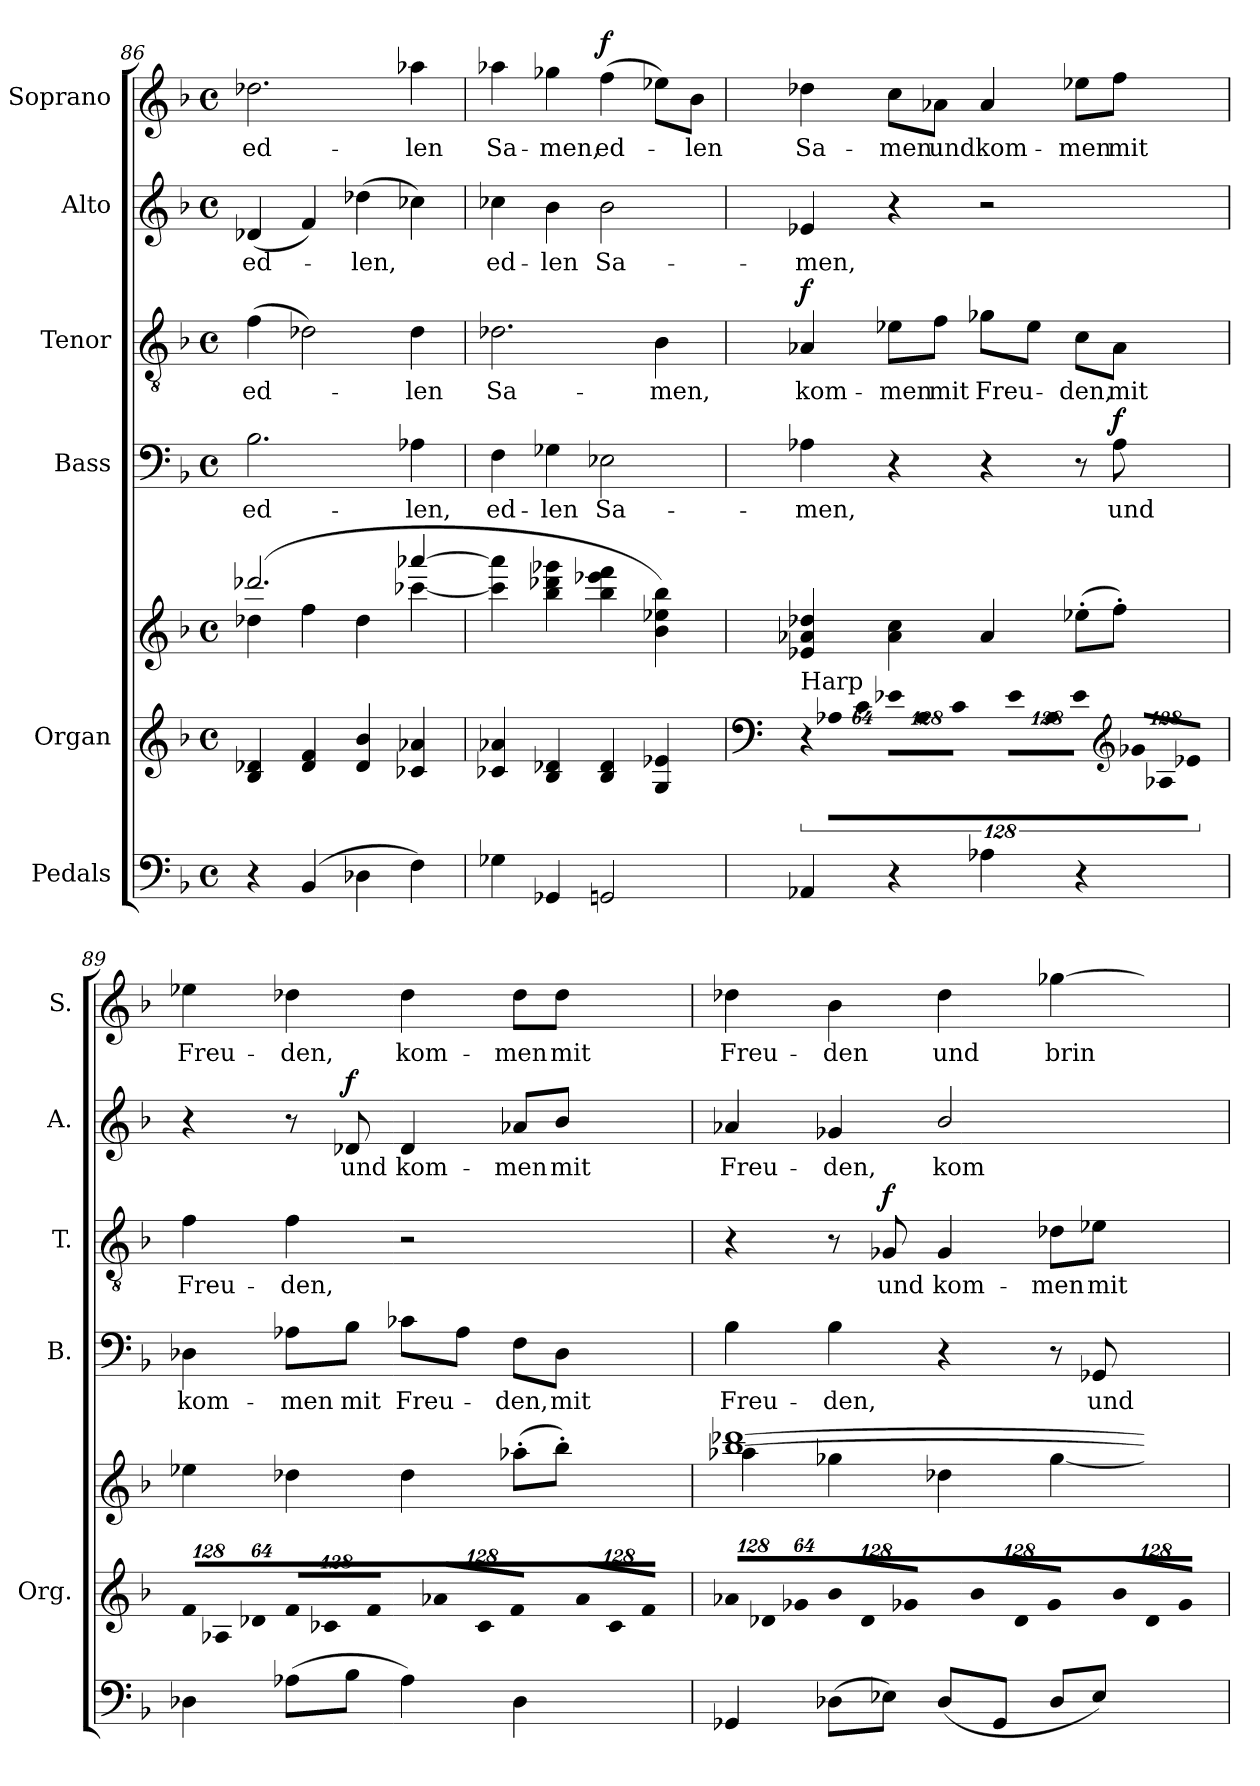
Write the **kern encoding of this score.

**kern	**kern	**kern	**kern	**text	**dynam	**kern	**text	**dynam	**kern	**text	**dynam	**kern	**text	**dynam
*part6	*part5	*part5	*part4	*part4	*part4	*part3	*part3	*part3	*part2	*part2	*part2	*part1	*part1	*part1
*staff7	*staff6	*staff5	*staff4	*staff4	*staff4	*staff3	*staff3	*staff3	*staff2	*staff2	*staff2	*staff1	*staff1	*staff1
*I"Pedals	*I"Organ	*	*I"Bass	*	*	*I"Tenor	*	*	*I"Alto	*	*	*I"Soprano	*	*
*	*I'Org.	*	*I'B.	*	*	*I'T.	*	*	*I'A.	*	*	*I'S.	*	*
*clefF4	*clefG2	*clefG2	*clefF4	*	*	*clefGv2	*	*	*clefG2	*	*	*clefG2	*	*
*	*	*	*	*	*	*ITrd7c12	*	*	*	*	*	*	*	*
*k[b-]	*k[b-]	*k[b-]	*k[b-]	*	*	*k[b-]	*	*	*k[b-]	*	*	*k[b-]	*	*
*F:	*F:	*F:	*F:	*	*	*F:	*	*	*F:	*	*	*F:	*	*
*M4/4	*M4/4	*M4/4	*M4/4	*	*	*M4/4	*	*	*M4/4	*	*	*M4/4	*	*
*met(c)	*met(c)	*met(c)	*met(c)	*	*	*met(c)	*	*	*met(c)	*	*	*met(c)	*	*
=86	=86	=86	=86	=86	=86	=86	=86	=86	=86	=86	=86	=86	=86	=86
*	*	*^	*	*	*	*	*	*	*	*	*	*	*	*
!	!	!	!	!	!LO:LY:b:color=#000000	!	!	!	!	!	!	!	!	!	!
!	!	!	!	!	!	!	!	!LO:LY:b:color=#000000	!	!	!	!	!	!	!
!	!	!	!	!	!	!	!	!	!	!	!LO:LY:b:color=#000000	!	!	!	!
!	!	!	!	!	!	!	!	!	!	!	!	!	!	!LO:LY:b:color=#000000	!
4r	4B-i/ 4d-Xi	(2.ddd-Xi/	4dd-Xi\	2.B-i\	ed-	.	(4Fi\	ed-	.	(4d-Xi/	ed-	.	2.dd-Xi\	ed-	.
(4BB-i/	4d-i/ 4fi	.	4ffi\	.	.	.	2D-Xi\)	.	.	4fi/)	.	.	.	.	.
!	!	!	!	!	!	!	!	!	!	!	!LO:LY:b:color=#000000	!	!	!	!
4D-Xi\	4d-i/ 4b-i	.	4dd-i\	.	.	.	.	.	.	(4dd-Xi\	-len,	.	.	.	.
!	!	!	!	!	!LO:LY:b:color=#000000	!	!	!	!	!	!	!	!	!	!
!	!	!	!	!	!	!	!	!LO:LY:b:color=#000000	!	!	!	!	!	!	!
!	!	!	!	!	!	!	!	!	!	!	!	!	!	!LO:LY:b:color=#000000	!
4Fi\)	4c-Xi/ 4a-Xi	[4aaa-Xi/	[4ccc-Xi\	4A-Xi\	-len,	.	4D-i\	-len	.	4cc-Xi\)	.	.	4aa-Xi\	-len	.
*	*	*v	*v	*	*	*	*	*	*	*	*	*	*	*	*
!!LO:LB:g=z
=87	=87	=87	=87	=87	=87	=87	=87	=87	=87	=87	=87	=87	=87	=87
*	*	*^	*	*	*	*	*	*	*	*	*	*	*	*
!	!	!	!	!	!LO:LY:b:color=#000000	!	!	!	!	!	!	!	!	!	!
*	*	*v	*v	*	*	*	*	*	*	*	*	*	*	*	*
*	*	*^	*	*	*	*	*	*	*	*	*	*	*	*
!	!	!	!	!	!	!	!	!LO:LY:b:color=#000000	!	!	!	!	!	!	!
*	*	*v	*v	*	*	*	*	*	*	*	*	*	*	*	*
*	*	*^	*	*	*	*	*	*	*	*	*	*	*	*
!	!	!	!	!	!	!	!	!	!	!	!LO:LY:b:color=#000000	!	!	!	!
*	*	*v	*v	*	*	*	*	*	*	*	*	*	*	*	*
*	*	*^	*	*	*	*	*	*	*	*	*	*	*	*
!	!	!	!	!	!	!	!	!	!	!	!	!	!	!LO:LY:b:color=#000000	!
*	*	*v	*v	*	*	*	*	*	*	*	*	*	*	*	*
4G-Xi\	4c-Xi/ 4a-Xi	4ccc-i\] 4aaa-i]	4Fi\	ed-	.	2.D-Xi\	Sa-	.	4cc-Xi\	ed-	.	4aa-Xi\	Sa-	.
!	!	!	!	!LO:LY:b:color=#000000	!	!	!	!	!	!	!	!	!	!
!	!	!	!	!	!	!	!	!	!	!LO:LY:b:color=#000000	!	!	!	!
!	!	!	!	!	!	!	!	!	!	!	!	!	!LO:LY:b:color=#000000	!
4GG-Xi/	4B-i/ 4d-Xi	4bb-i\ 4ddd-Xi 4ggg-Xi	4G-Xi\	-len	.	.	.	.	4b-i\	-len	.	4gg-Xi\	-men,	.
!	!	!	!	!LO:LY:b:color=#000000	!	!	!	!	!	!	!	!	!	!
!	!	!	!	!	!	!	!	!	!	!LO:LY:b:color=#000000	!	!	!	!
!	!	!	!	!	!	!	!	!	!	!	!	!	!LO:LY:b:color=#000000	!
2GGni/	4B-i/ 4d-i	4bb-i\ 4eee-Xi 4fffi	2E-Xi\	Sa-	.	.	.	.	2b-i\	Sa-	.	(4ffi\	ed-	f
!	!	!	!	!	!	!	!LO:LY:b:color=#000000	!	!	!	!	!	!	!
.	4Gi/ 4e-Xi	4b-i\ 4ee-Xi 4bb-i)	.	.	.	4BB-i\	-men,	.	.	.	.	8ee-Xi\L)	.	.
!	!	!	!	!	!	!	!	!	!	!	!	!	!LO:LY:b:color=#000000	!
.	.	.	.	.	.	.	.	.	.	.	.	8b-i\J	-len	.
=88	=88	=88	=88	=88	=88	=88	=88	=88	=88	=88	=88	=88	=88	=88
*	*clefF4	*	*	*	*	*	*	*	*	*	*	*	*	*
!	!LO:N:vis=8	!	!	!	!	!	!	!	!	!	!	!	!	!
!	!	!	!	!LO:LY:b:color=#000000	!	!	!	!	!	!	!	!	!	!
!	!	!	!	!	!	!	!LO:LY:b:color=#000000	!	!	!	!	!	!	!
!	!	!	!	!	!	!	!	!	!	!LO:LY:b:color=#000000	!	!	!	!
!	!LO:TX:a:t=Harp	!	!	!	!	!	!	!	!	!	!	!	!	!
!	!	!	!	!	!	!	!	!	!	!	!	!	!LO:LY:b:color=#000000	!
4AA-Xi/	1024%85r	4e-Xi/ 4a-Xi 4dd-Xi	4A-Xi\	-men,	.	4AA-Xi/	kom-	f	4e-Xi/	-men,	.	4dd-Xi\	Sa-	.
!	!LO:N:vis=8	!	!	!	!	!	!	!	!	!	!	!	!	!
.	1024%85A-Xi\L	.	.	.	.	.	.	.	.	.	.	.	.	.
!	!LO:N:vis=8	!	!	!	!	!	!	!	!	!	!	!	!	!
.	512%43ci\J	.	.	.	.	.	.	.	.	.	.	.	.	.
*	*Xbrackettup	*	*	*	*	*	*	*	*	*	*	*	*	*
!	!LO:N:vis=8	!	!	!	!	!	!	!	!	!	!	!	!	!
!	!	!	!	!	!	!	!LO:LY:b:color=#000000	!	!	!	!	!	!	!
!	!	!	!	!	!	!	!	!	!	!	!	!	!LO:LY:b:color=#000000	!
4r	1024%85e-Xi\L	4a-i\ 4cci	4r	.	.	8E-Xi\L	-men	.	4r	.	.	8cci\L	-men	.
!	!LO:N:vis=8	!	!	!	!	!	!	!	!	!	!	!	!	!
.	1024%85A-i\	.	.	.	.	.	.	.	.	.	.	.	.	.
!	!	!	!	!	!	!	!LO:LY:b:color=#000000	!	!	!	!	!	!	!
!	!	!	!	!	!	!	!	!	!	!	!	!	!LO:LY:b:color=#000000	!
.	.	.	.	.	.	8Fi\J	mit	.	.	.	.	8a-Xi\J	und	.
!	!LO:N:vis=8	!	!	!	!	!	!	!	!	!	!	!	!	!
.	512%43ci\J	.	.	.	.	.	.	.	.	.	.	.	.	.
!	!LO:N:vis=8	!	!	!	!	!	!	!	!	!	!	!	!	!
!	!	!	!	!	!	!	!LO:LY:b:color=#000000	!	!	!	!	!	!	!
!	!	!	!	!	!	!	!	!	!	!	!	!	!LO:LY:b:color=#000000	!
4A-Xi\	1024%85e-i\L	4a-i/	4r	.	.	8G-Xi\L	Freu-	.	2r	.	.	4a-i/	kom-	.
!	!LO:N:vis=8	!	!	!	!	!	!	!	!	!	!	!	!	!
.	1024%85A-i\	.	.	.	.	.	.	.	.	.	.	.	.	.
.	.	.	.	.	.	8E-i\J	.	.	.	.	.	.	.	.
!	!LO:N:vis=8	!	!	!	!	!	!	!	!	!	!	!	!	!
.	512%43e-i\J	.	.	.	.	.	.	.	.	.	.	.	.	.
*	*clefG2	*	*	*	*	*	*	*	*	*	*	*	*	*
!	!LO:N:vis=8	!	!	!	!	!	!	!	!	!	!	!	!	!
!	!	!	!	!	!	!	!LO:LY:b:color=#000000	!	!	!	!	!	!	!
!	!	!	!	!	!	!	!	!	!	!	!	!	!LO:LY:b:color=#000000	!
4r	1024%85g-Xi/L	(8ee-X'i\L	8r	.	.	8Ci\L	-den,	.	.	.	.	8ee-Xi\L	-men	.
!	!LO:N:vis=8	!	!	!	!	!	!	!	!	!	!	!	!	!
.	1024%85A-Xi/	.	.	.	.	.	.	.	.	.	.	.	.	.
!	!	!	!	!LO:LY:b:color=#000000	!	!	!	!	!	!	!	!	!	!
!	!	!	!	!	!	!	!LO:LY:b:color=#000000	!	!	!	!	!	!	!
!	!	!	!	!	!	!	!	!	!	!	!	!	!LO:LY:b:color=#000000	!
.	.	8ff'i\J)	8A-i\	und	f	8AA-i\J	mit	.	.	.	.	8ffi\J	mit	.
!	!LO:N:vis=8	!	!	!	!	!	!	!	!	!	!	!	!	!
.	512%43e-Xi/J	.	.	.	.	.	.	.	.	.	.	.	.	.
=89	=89	=89	=89	=89	=89	=89	=89	=89	=89	=89	=89	=89	=89	=89
!	!LO:N:vis=8	!	!	!	!	!	!	!	!	!	!	!	!	!
!	!	!	!	!LO:LY:b:color=#000000	!	!	!	!	!	!	!	!	!	!
!	!	!	!	!	!	!	!LO:LY:b:color=#000000	!	!	!	!	!	!	!
!	!	!	!	!	!	!	!	!	!	!	!	!	!LO:LY:b:color=#000000	!
4D-Xi\	1024%85fi/L	4ee-Xi\	4D-Xi\	kom-	.	4Fi\	Freu-	.	4r	.	.	4ee-Xi\	Freu-	.
!	!LO:N:vis=8	!	!	!	!	!	!	!	!	!	!	!	!	!
.	1024%85A-Xi/	.	.	.	.	.	.	.	.	.	.	.	.	.
!	!LO:N:vis=8	!	!	!	!	!	!	!	!	!	!	!	!	!
.	512%43d-Xi/J	.	.	.	.	.	.	.	.	.	.	.	.	.
!	!LO:N:vis=8	!	!	!	!	!	!	!	!	!	!	!	!	!
!	!	!	!	!LO:LY:b:color=#000000	!	!	!	!	!	!	!	!	!	!
!	!	!	!	!	!	!	!LO:LY:b:color=#000000	!	!	!	!	!	!	!
!	!	!	!	!	!	!	!	!	!	!	!	!	!LO:LY:b:color=#000000	!
(8A-Xi\L	1024%85fi/L	4dd-Xi\	8A-Xi\L	-men	.	4Fi\	-den,	.	8r	.	.	4dd-Xi\	-den,	.
!	!LO:N:vis=8	!	!	!	!	!	!	!	!	!	!	!	!	!
.	1024%85c-Xi/	.	.	.	.	.	.	.	.	.	.	.	.	.
!	!	!	!	!LO:LY:b:color=#000000	!	!	!	!	!	!	!	!	!	!
!	!	!	!	!	!	!	!	!	!	!LO:LY:b:color=#000000	!	!	!	!
8B-i\J	.	.	8B-i\J	mit	.	.	.	.	8d-Xi/	und	f	.	.	.
!	!LO:N:vis=8	!	!	!	!	!	!	!	!	!	!	!	!	!
.	512%43fi/J	.	.	.	.	.	.	.	.	.	.	.	.	.
!	!LO:N:vis=8	!	!	!	!	!	!	!	!	!	!	!	!	!
!	!	!	!	!LO:LY:b:color=#000000	!	!	!	!	!	!	!	!	!	!
!	!	!	!	!	!	!	!	!	!	!LO:LY:b:color=#000000	!	!	!	!
!	!	!	!	!	!	!	!	!	!	!	!	!	!LO:LY:b:color=#000000	!
4A-i\)	1024%85a-Xi/L	4dd-i\	8c-Xi\L	Freu-	.	2r	.	.	4d-i/	kom-	.	4dd-i\	kom-	.
!	!LO:N:vis=8	!	!	!	!	!	!	!	!	!	!	!	!	!
.	1024%85c-i/	.	.	.	.	.	.	.	.	.	.	.	.	.
.	.	.	8A-i\J	.	.	.	.	.	.	.	.	.	.	.
!	!LO:N:vis=8	!	!	!	!	!	!	!	!	!	!	!	!	!
.	512%43fi/J	.	.	.	.	.	.	.	.	.	.	.	.	.
!	!LO:N:vis=8	!	!	!	!	!	!	!	!	!	!	!	!	!
!	!	!	!	!LO:LY:b:color=#000000	!	!	!	!	!	!	!	!	!	!
!	!	!	!	!	!	!	!	!	!	!LO:LY:b:color=#000000	!	!	!	!
!	!	!	!	!	!	!	!	!	!	!	!	!	!LO:LY:b:color=#000000	!
4D-i\	1024%85a-i/L	(8aa-X'i\L	8Fi\L	-den,	.	.	.	.	8a-Xi/L	-men	.	8dd-i\L	-men	.
!	!LO:N:vis=8	!	!	!	!	!	!	!	!	!	!	!	!	!
.	1024%85c-i/	.	.	.	.	.	.	.	.	.	.	.	.	.
!	!	!	!	!LO:LY:b:color=#000000	!	!	!	!	!	!	!	!	!	!
!	!	!	!	!	!	!	!	!	!	!LO:LY:b:color=#000000	!	!	!	!
!	!	!	!	!	!	!	!	!	!	!	!	!	!LO:LY:b:color=#000000	!
.	.	8bb-'i\J)	8D-i\J	mit	.	.	.	.	8b-i/J	mit	.	8dd-i\J	mit	.
!	!LO:N:vis=8	!	!	!	!	!	!	!	!	!	!	!	!	!
.	512%43fi/J	.	.	.	.	.	.	.	.	.	.	.	.	.
!!LO:PB:g=z
=90	=90	=90	=90	=90	=90	=90	=90	=90	=90	=90	=90	=90	=90	=90
!	!LO:N:vis=8	!	!	!	!	!	!	!	!	!	!	!	!	!
*	*	*^	*	*	*	*	*	*	*	*	*	*	*	*
!	!	!	!	!	!LO:LY:b:color=#000000	!	!	!	!	!	!	!	!	!	!
!	!	!	!	!	!	!	!	!	!	!	!LO:LY:b:color=#000000	!	!	!	!
!	!	!	!	!	!	!	!	!	!	!	!	!	!	!LO:LY:b:color=#000000	!
4GG-Xi/	1024%85a-Xi/L	[1bb-i [1ddd-Xi	4aa-Xi\	4B-i\	Freu-	.	4r	.	.	4a-Xi/	Freu-	.	4dd-Xi\	Freu-	.
!	!LO:N:vis=8	!	!	!	!	!	!	!	!	!	!	!	!	!	!
.	1024%85d-Xi/	.	.	.	.	.	.	.	.	.	.	.	.	.	.
!	!LO:N:vis=8	!	!	!	!	!	!	!	!	!	!	!	!	!	!
.	512%43g-Xi/J	.	.	.	.	.	.	.	.	.	.	.	.	.	.
!	!LO:N:vis=8	!	!	!	!	!	!	!	!	!	!	!	!	!	!
!	!	!	!	!	!LO:LY:b:color=#000000	!	!	!	!	!	!	!	!	!	!
!	!	!	!	!	!	!	!	!	!	!	!LO:LY:b:color=#000000	!	!	!	!
!	!	!	!	!	!	!	!	!	!	!	!	!	!	!LO:LY:b:color=#000000	!
(8D-Xi\L	1024%85b-i/L	.	4gg-Xi\	4B-i\	-den,	.	8r	.	.	4g-Xi/	-den,	.	4b-i\	-den	.
!	!LO:N:vis=8	!	!	!	!	!	!	!	!	!	!	!	!	!	!
.	1024%85d-i/	.	.	.	.	.	.	.	.	.	.	.	.	.	.
!	!	!	!	!	!	!	!	!LO:LY:b:color=#000000	!	!	!	!	!	!	!
8E-Xi\J)	.	.	.	.	.	.	8GG-Xi/	und	f	.	.	.	.	.	.
!	!LO:N:vis=8	!	!	!	!	!	!	!	!	!	!	!	!	!	!
.	512%43g-Xi/J	.	.	.	.	.	.	.	.	.	.	.	.	.	.
!	!LO:N:vis=8	!	!	!	!	!	!	!	!	!	!	!	!	!	!
!	!	!	!	!	!	!	!	!LO:LY:b:color=#000000	!	!	!	!	!	!	!
!	!	!	!	!	!	!	!	!	!	!	!LO:LY:b:color=#000000	!	!	!	!
!	!	!	!	!	!	!	!	!	!	!	!	!	!	!LO:LY:b:color=#000000	!
(8D-i/L	1024%85b-i/L	.	4dd-Xi\	4r	.	.	4GG-i/	kom-	.	2b-i/	kom-	.	4dd-i\	und	.
!	!LO:N:vis=8	!	!	!	!	!	!	!	!	!	!	!	!	!	!
.	1024%85d-i/	.	.	.	.	.	.	.	.	.	.	.	.	.	.
8GG-i/J	.	.	.	.	.	.	.	.	.	.	.	.	.	.	.
!	!LO:N:vis=8	!	!	!	!	!	!	!	!	!	!	!	!	!	!
.	512%43g-i/J	.	.	.	.	.	.	.	.	.	.	.	.	.	.
!	!LO:N:vis=8	!	!	!	!	!	!	!	!	!	!	!	!	!	!
!	!	!	!	!	!	!	!	!LO:LY:b:color=#000000	!	!	!	!	!	!	!
!	!	!	!	!	!	!	!	!	!	!	!	!	!	!LO:LY:b:color=#000000	!
8D-i/L	1024%85b-i/L	.	[4gg-i\	8r	.	.	8D-Xi\L	-men	.	.	.	.	[4gg-Xi\	brin-	.
!	!LO:N:vis=8	!	!	!	!	!	!	!	!	!	!	!	!	!	!
.	1024%85d-i/	.	.	.	.	.	.	.	.	.	.	.	.	.	.
!	!	!	!	!	!LO:LY:b:color=#000000	!	!	!	!	!	!	!	!	!	!
!	!	!	!	!	!	!	!	!LO:LY:b:color=#000000	!	!	!	!	!	!	!
8E-i/J)	.	.	.	8GG-Xi/	und	.	8E-Xi\J	mit	.	.	.	.	.	.	.
!	!LO:N:vis=8	!	!	!	!	!	!	!	!	!	!	!	!	!	!
.	512%43g-i/J	.	.	.	.	.	.	.	.	.	.	.	.	.	.
*	*	*v	*v	*	*	*	*	*	*	*	*	*	*	*	*
=	=	=	=	=	=	=	=	=	=	=	=	=	=	=
*-	*-	*-	*-	*-	*-	*-	*-	*-	*-	*-	*-	*-	*-	*-
